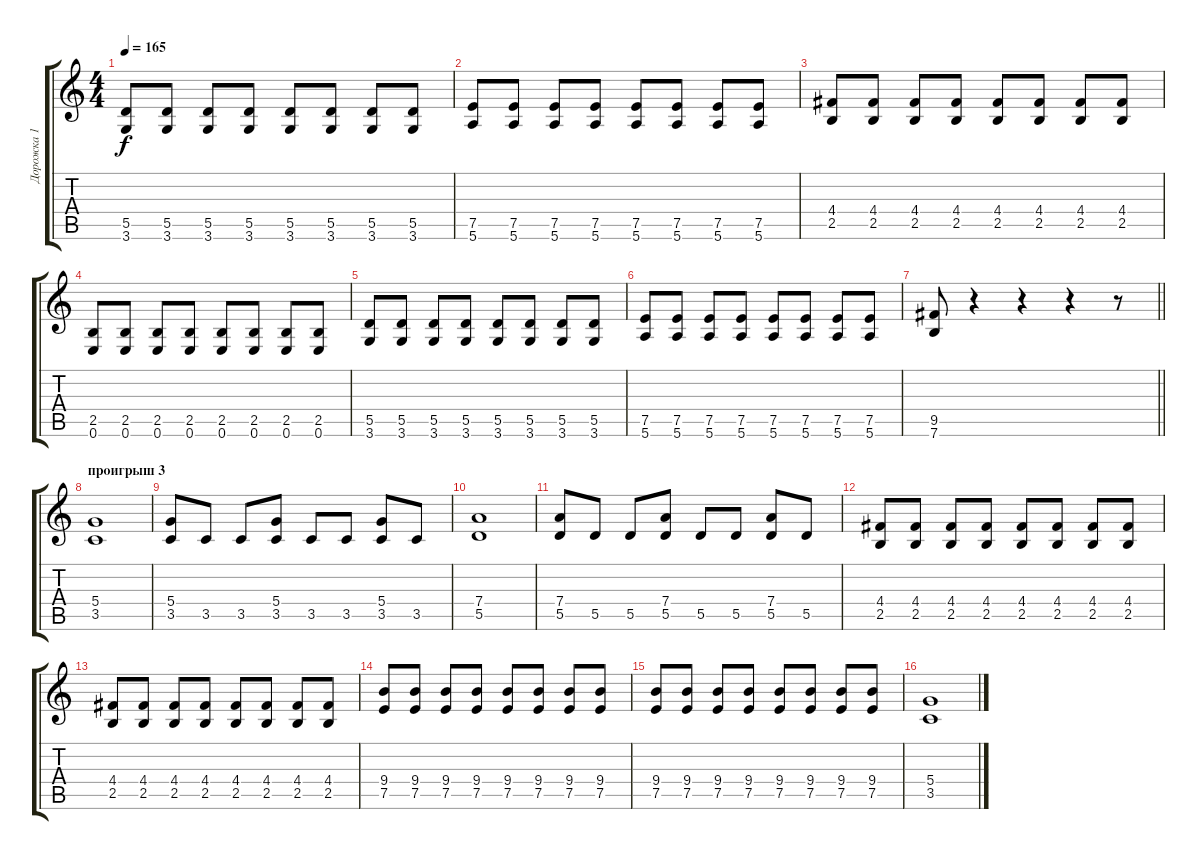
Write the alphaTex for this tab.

\track ("Дорожка 1" "Дорожка 1") {instrument distortionguitar}
\staff {score tabs}
\tuning (E4 B3 G3 D3 A2 E2) {hide}
\ts (4 4)
\tempo 165
\clef g2
\ks c
(5.5 3.6).8{dy f} (5.5 3.6).8 (5.5 3.6).8 (5.5 3.6).8 (5.5 3.6).8 (5.5 3.6).8 (5.5 3.6).8 (5.5 3.6).8 |
(7.5 5.6).8 (7.5 5.6).8 (7.5 5.6).8 (7.5 5.6).8 (7.5 5.6).8 (7.5 5.6).8 (7.5 5.6).8 (7.5 5.6).8 |
(4.4 2.5).8 (4.4 2.5).8 (4.4 2.5).8 (4.4 2.5).8 (4.4 2.5).8 (4.4 2.5).8 (4.4 2.5).8 (4.4 2.5).8 |
(2.5 0.6).8 (2.5 0.6).8 (2.5 0.6).8 (2.5 0.6).8 (2.5 0.6).8 (2.5 0.6).8 (2.5 0.6).8 (2.5 0.6).8 |
(5.5 3.6).8 (5.5 3.6).8 (5.5 3.6).8 (5.5 3.6).8 (5.5 3.6).8 (5.5 3.6).8 (5.5 3.6).8 (5.5 3.6).8 |
(7.5 5.6).8 (7.5 5.6).8 (7.5 5.6).8 (7.5 5.6).8 (7.5 5.6).8 (7.5 5.6).8 (7.5 5.6).8 (7.5 5.6).8 |
\barLineRight lightlight
(9.5 7.6).8 r.4 r.4 r.4 r.8 |
\section ("" "проигрыш 3")
(5.4 3.5).1 |
(5.4 3.5).8 3.5.8 3.5.8 (5.4 3.5).8 3.5.8 3.5.8 (5.4 3.5).8 3.5.8 |
(7.4 5.5).1 |
(7.4 5.5).8 5.5.8 5.5.8 (7.4 5.5).8 5.5.8 5.5.8 (7.4 5.5).8 5.5.8 |
(4.4 2.5).8 (4.4 2.5).8 (4.4 2.5).8 (4.4 2.5).8 (4.4 2.5).8 (4.4 2.5).8 (4.4 2.5).8 (4.4 2.5).8 |
(4.4 2.5).8 (4.4 2.5).8 (4.4 2.5).8 (4.4 2.5).8 (4.4 2.5).8 (4.4 2.5).8 (4.4 2.5).8 (4.4 2.5).8 |
(9.4 7.5).8 (9.4 7.5).8 (9.4 7.5).8 (9.4 7.5).8 (9.4 7.5).8 (9.4 7.5).8 (9.4 7.5).8 (9.4 7.5).8 |
(9.4 7.5).8 (9.4 7.5).8 (9.4 7.5).8 (9.4 7.5).8 (9.4 7.5).8 (9.4 7.5).8 (9.4 7.5).8 (9.4 7.5).8 |
(5.4 3.5).1
